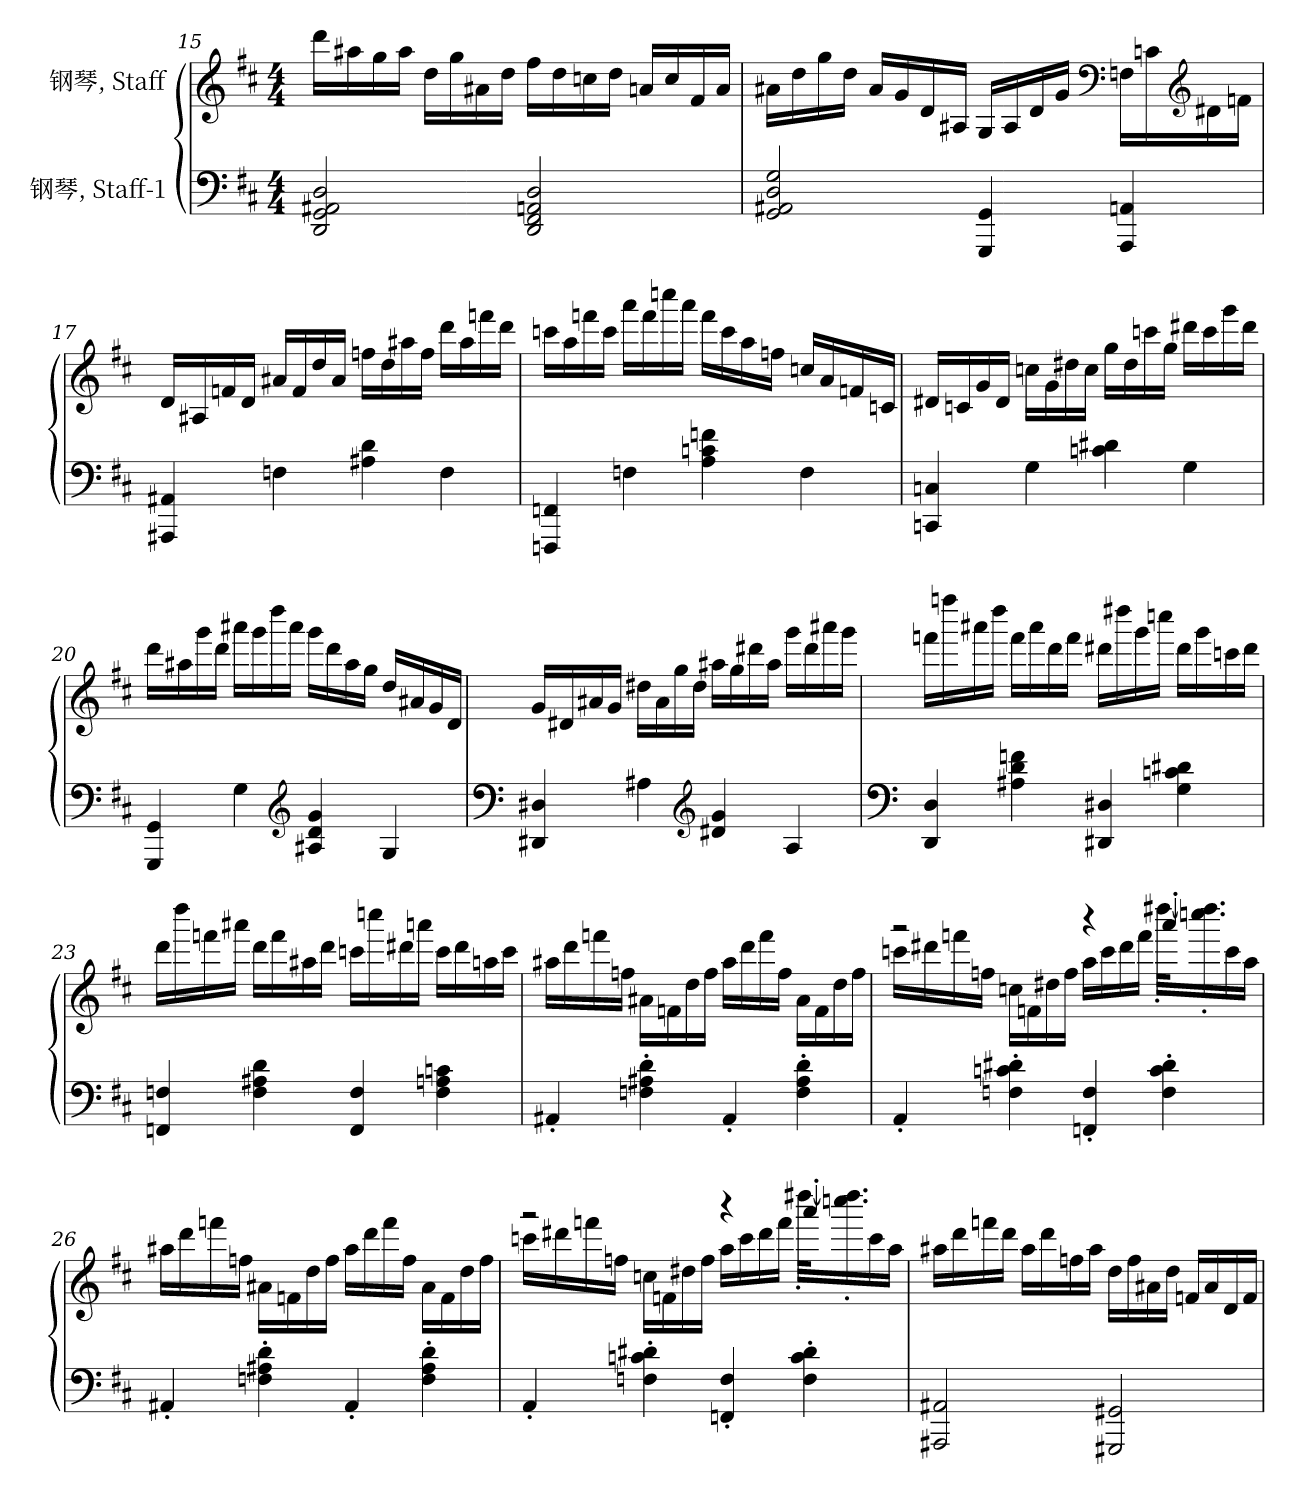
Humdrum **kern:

**kern	**kern
*part2	*part1
*staff2	*staff1
*I"钢琴, Staff-1	*I"钢琴, Staff
*clefF4	*clefG2
*k[f#c#]	*k[f#c#]
*M4/4	*M4/4
=15	=15
2DD/ 2GG/ 2AA#X/ 2D/	16ddd\LL
.	16aa#X\
.	16gg\
.	16aa#\JJ
.	16dd\LL
.	16gg\
.	16a#X\
.	16dd\JJ
2DD/ 2FF#/ 2AAn/ 2D/	16ff#\LL
.	16dd\
.	16ccn\
.	16dd\JJ
.	16an/LL
.	16cc/
.	16f#/
.	16a/JJ
!!LO:LB:g=z
=16	=16
2GG/ 2AA#X/ 2D/ 2G/	16a#X\LL
.	16dd\
.	16gg\
.	16dd\JJ
.	16a#/LL
.	16g/
.	16d/
.	16A#X/JJ
4GGG/ 4GG/	16G/LL
.	16A#/
.	16d/
.	16g/JJ
*	*clefF4
4AAA/ 4AAn/	16Fn\LL
.	16cn\
*	*clefG2
.	16d#X\
.	16fn\JJ
!!LO:LB:g=z
=17	=17
4AAA#X/ 4AA#X/	16d/LL
.	16A#X/
.	16fn/
.	16d/JJ
4Fn\	16a#X/LL
.	16f/
.	16dd/
.	16a#/JJ
4A#X\ 4d\	16ffn\LL
.	16dd\
.	16aa#X\
.	16ff\JJ
4F\	16ddd\LL
.	16aa#\
.	16fffn\
.	16ddd\JJ
!!LO:LB:g=z
=18	=18
4FFFn/ 4FFn/	16cccn\LL
.	16aa\
.	16fffn\
.	16ccc\JJ
4Fn\	16aaa\LL
.	16fff\
.	16ccccn\
.	16aaa\JJ
4A\ 4cn\ 4fn\	16fff\LL
.	16ccc\
.	16aa\
.	16ffn\JJ
4F\	16ccn/LL
.	16a/
.	16fn/
.	16cn/JJ
!!LO:LB:g=z
=19	=19
4CCn/ 4Cn/	16d#X/LL
.	16cn/
.	16g/
.	16d#/JJ
4G\	16ccn\LL
.	16g\
.	16dd#X\
.	16cc\JJ
4cn\ 4d#X\	16gg\LL
.	16dd#\
.	16cccn\
.	16gg\JJ
4G\	16ddd#X\LL
.	16ccc\
.	16ggg\
.	16ddd#\JJ
!!LO:PB:g=z
=20	=20
4GGG/ 4GG/	16ddd\LL
.	16aa#X\
.	16ggg\
.	16ddd\JJ
4G\	16aaa#X\LL
.	16ggg\
.	16dddd\
.	16aaa#\JJ
*clefG2	*
4A#X/ 4d/ 4g/	16ggg\LL
.	16ddd\
.	16aa#\
.	16gg\JJ
4G/	16dd/LL
.	16a#X/
.	16g/
.	16d/JJ
!!LO:LB:g=z
=21	=21
*clefF4	*
4DD#X/ 4D#X/	16g/LL
.	16d#X/
.	16a#X/
.	16g/JJ
4A#X\	16dd#X\LL
.	16a#\
.	16gg\
.	16dd#\JJ
*clefG2	*
4d#X/ 4g/	16aa#X\LL
.	16gg\
.	16ddd#X\
.	16aa#\JJ
4A#/	16ggg\LL
.	16ddd#\
.	16aaa#X\
.	16ggg\JJ
!!LO:LB:g=z
=22	=22
*clefF4	*
4DD/ 4D/	16fffn\LL
.	16ffffn\
.	16aaa#X\
.	16dddd\JJ
4A#X\ 4d\ 4fn\	16fff\LL
.	16aaa#\
.	16ddd\
.	16fff\JJ
4DD#X/ 4D#X/	16ddd#X\LL
.	16dddd#X\
.	16ggg\
.	16ccccn\JJ
4G\ 4cn\ 4d#X\	16ddd#\LL
.	16ggg\
.	16cccn\
.	16ddd#\JJ
!!LO:LB:g=z
=23	=23
4FFn/ 4Fn/	16ddd\LL
.	16dddd\
.	16fffn\
.	16aaa#X\JJ
4F\ 4A#X\ 4d\	16ddd\LL
.	16fff\
.	16aa#X\
.	16ddd\JJ
4FF/ 4F/	16cccn\LL
.	16ccccn\
.	16ddd#X\
.	16aaan\JJ
4F\ 4An\ 4cn\	16ccc\LL
.	16ddd#\
.	16aan\
.	16ccc\JJ
!!LO:LB:g=z
=24	=24
4AA#X'/	16aa#X\LL
.	16ddd\
.	16fffn\
.	16ffn\JJ
4Fn\' 4A#X\' 4d\'	16a#X\LL
.	16fn\
.	16dd\
.	16ff\JJ
4AA#'/	16aa#\LL
.	16ddd\
.	16fff\
.	16ff\JJ
4F\' 4A#\' 4d\'	16a#\LL
.	16f\
.	16dd\
.	16ff\JJ
!!LO:LB:g=z
=25	=25
*	*^
4AA'/	2r	16cccn\LL
.	.	16ddd#X\
.	.	16fffn\
.	.	16ffn\JJ
4Fn\' 4cn\' 4d#X\'	.	16ccn\LL
.	.	16fn\
.	.	16dd#X\
.	.	16ff\JJ
4FFn/' 4F/'	4r	16aa\LL
.	.	16ccc\
.	.	16ddd#\
.	.	16fff\JJ
4F\' 4c\' 4d#\'	4aaa'/	[32dddd#X'\KLL
.	.	16.ccccn\' 16.dddd#\]'
.	.	16ccc\
.	.	16aa\JJ
*	*v	*v
!!LO:PB:g=z
=26	=26
4AA#X'/	16aa#X\LL
.	16ddd\
.	16fffn\
.	16ffn\JJ
4Fn\' 4A#X\' 4d\'	16a#X\LL
.	16fn\
.	16dd\
.	16ff\JJ
4AA#'/	16aa#\LL
.	16ddd\
.	16fff\
.	16ff\JJ
4F\' 4A#\' 4d\'	16a#\LL
.	16f\
.	16dd\
.	16ff\JJ
!!LO:LB:g=z
=27	=27
*	*^
4AA'/	2r	16cccn\LL
.	.	16ddd#X\
.	.	16fffn\
.	.	16ffn\JJ
4Fn\' 4cn\' 4d#X\'	.	16ccn\LL
.	.	16fn\
.	.	16dd#X\
.	.	16ff\JJ
4FFn/' 4F/'	4r	16aa\LL
.	.	16ccc\
.	.	16ddd#\
.	.	16fff\JJ
4F\' 4c\' 4d#\'	4aaa'/	[32dddd#X'\KLL
.	.	16.ccccn\' 16.dddd#\]'
.	.	16ccc\
.	.	16aa\JJ
*	*v	*v
!!LO:LB:g=z
=28	=28
2AAA#X/ 2AA#X/	16aa#X\LL
.	16ddd\
.	16fffn\
.	16ddd\JJ
.	16aa#\LL
.	16ddd\
.	16ffn\
.	16aa#\JJ
2GGG#X/ 2GG#X/	16dd\LL
.	16ff\
.	16a#X\
.	16dd\JJ
.	16fn/LL
.	16a#/
.	16d/
.	16f/JJ
=	=
*-	*-
